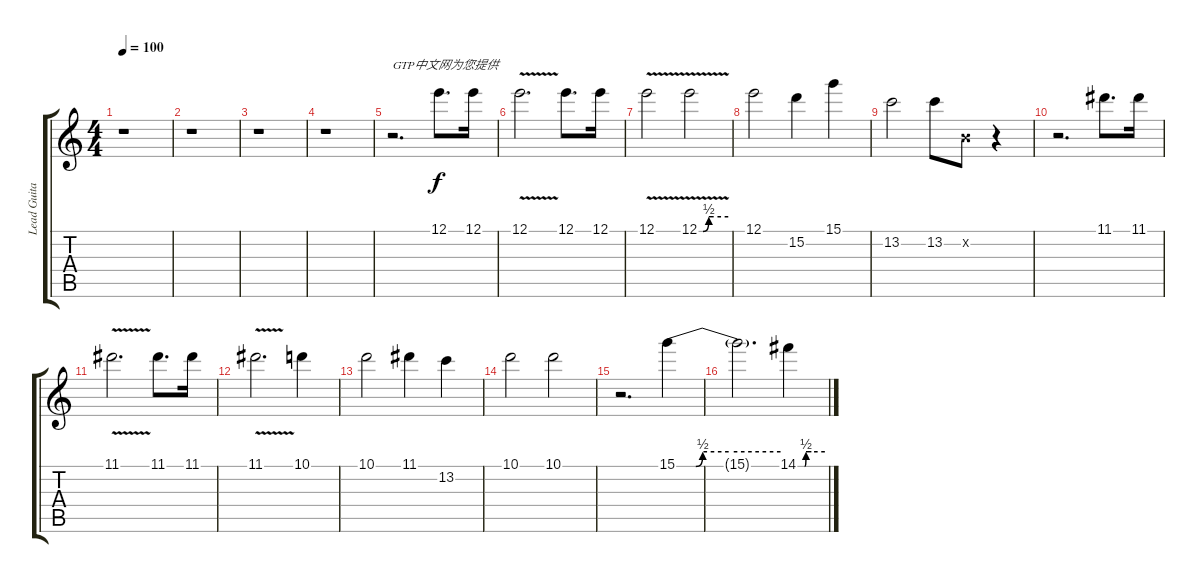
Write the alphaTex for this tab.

\track ("Lead Guitar" "Lead Guita") {instrument overdrivenguitar}
\staff {score tabs}
\tuning (E4 B3 G3 D3 A2 E2) {hide}
\ts (4 4)
\tempo 100
\clef g2
\ks c
r.1{dy f instrument overdrivenguitar} |
r.1 |
r.1 |
r.1 |
r.2{d txt "GTP中文网为您提供"} 12.1.8{d} 12.1.16 |
12.1{v}.2{d} 12.1.8{d} 12.1.16 |
12.1{v}.2 12.1{be (custom 0 0 8 0 20 2 30 2 60 2) v}.2 |
12.1.2 15.2.4 15.1.4 |
13.2.2 13.2.8 0.2{x}.8 r.4 |
r.2{d} 11.1.8{d} 11.1.16 |
11.1{v}.2{d} 11.1.8{d} 11.1.16 |
11.1{v}.2{d} 10.1.4 |
10.1.2 11.1.4 13.2.4 |
10.1.2 10.1.2 |
r.2{d} 15.1{be (custom 0 0 11 0 15 2 30 2 60 2)}.4 |
15.1{t}.2{d} 14.1{be (custom 0 0 15 0 18 2 30 2 60 2)}.4
